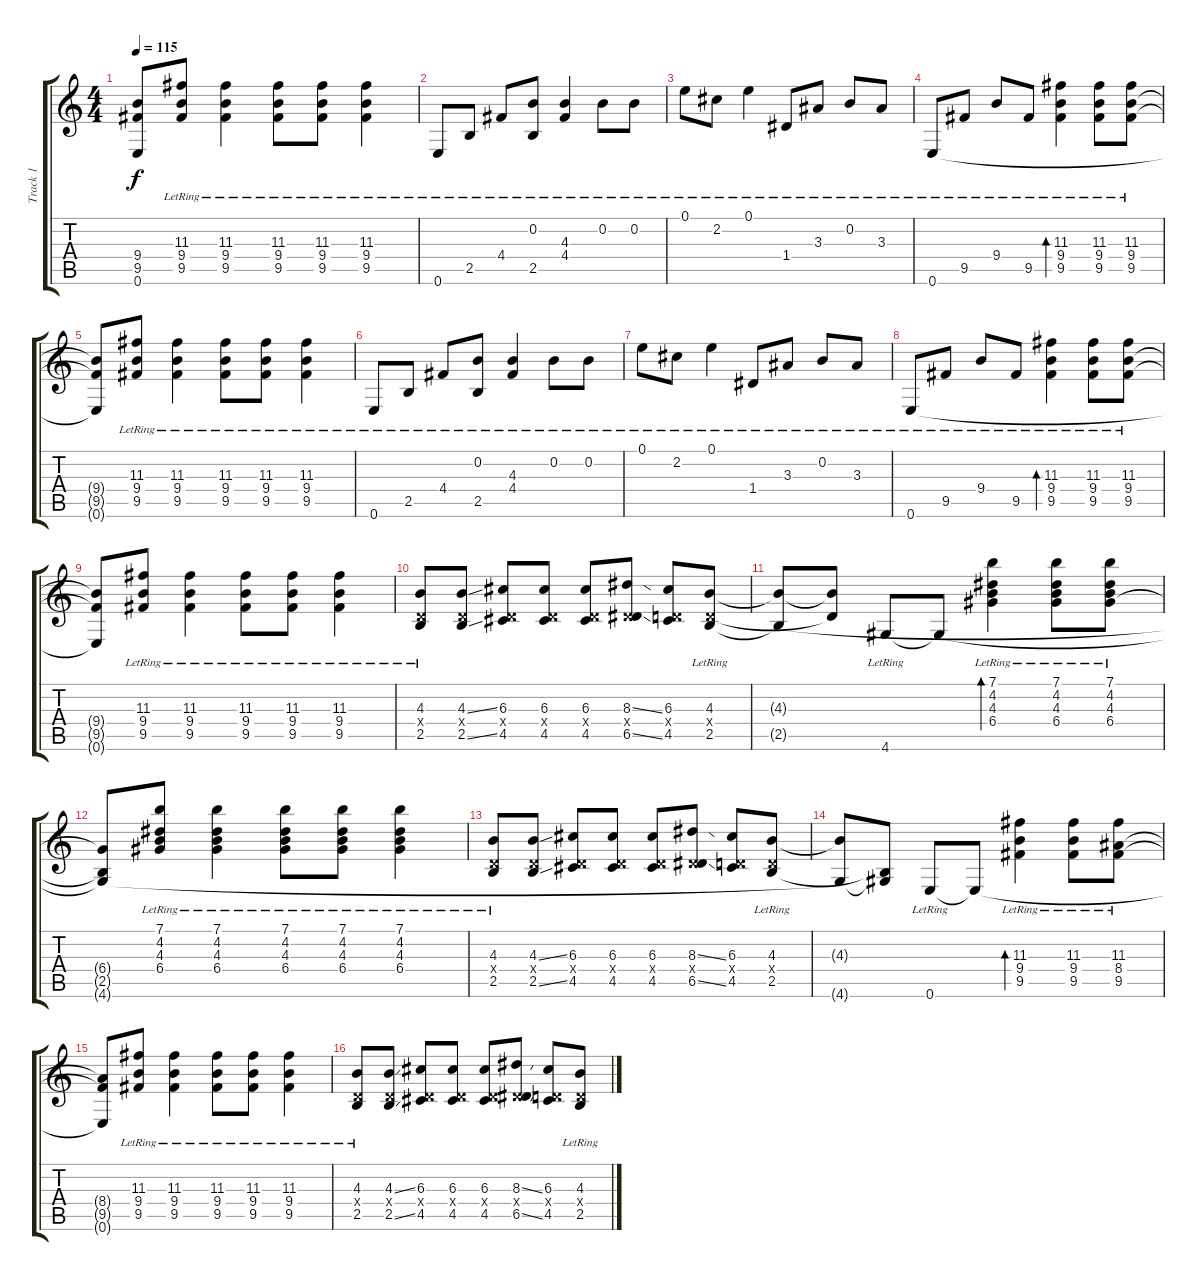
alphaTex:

\track ("Track 1" "Track 1") {instrument acousticguitarsteel}
\staff {score tabs}
\tuning (E4 B3 G3 D3 A2 E2) {hide}
\ts (4 4)
\tempo 115
\clef g2
\ks c
(9.4{t} 9.5{t} 0.6{t}).8{dy f} (11.3{lr} 9.4 9.5).8 (11.3{lr} 9.4{lr} 9.5{lr}).4 (11.3{lr} 9.4{lr} 9.5{lr}).8 (11.3{lr} 9.4{lr} 9.5{lr}).8 (11.3{lr} 9.4{lr} 9.5{lr}).4 |
0.6{lr}.8 2.5{lr}.8 4.4{lr}.8 (0.2{lr} 2.5{lr}).8 (4.3{lr} 4.4{lr}).4 0.2{lr}.8 0.2{lr}.8 |
0.1{lr}.8 2.2{lr}.8 0.1{lr}.4 1.4{lr}.8 3.3{lr}.8 0.2{lr}.8 3.3{lr}.8 |
0.6{lr}.8 9.5{lr}.8 9.4{lr}.8 9.5{lr}.8 (11.3{lr} 9.4{lr} 9.5{lr}).4{bd 240} (11.3{lr} 9.4{lr} 9.5{lr}).8 (11.3{lr} 9.4{lr} 9.5{lr}).8 |
(9.4{t} 9.5{t} 0.6{t}).8 (11.3{lr} 9.4 9.5).8 (11.3{lr} 9.4{lr} 9.5{lr}).4 (11.3{lr} 9.4{lr} 9.5{lr}).8 (11.3{lr} 9.4{lr} 9.5{lr}).8 (11.3{lr} 9.4{lr} 9.5{lr}).4 |
0.6{lr}.8 2.5{lr}.8 4.4{lr}.8 (0.2{lr} 2.5{lr}).8 (4.3{lr} 4.4{lr}).4 0.2{lr}.8 0.2{lr}.8 |
0.1{lr}.8 2.2{lr}.8 0.1{lr}.4 1.4{lr}.8 3.3{lr}.8 0.2{lr}.8 3.3{lr}.8 |
0.6{lr}.8 9.5{lr}.8 9.4{lr}.8 9.5{lr}.8 (11.3{lr} 9.4{lr} 9.5{lr}).4{bd 240} (11.3{lr} 9.4{lr} 9.5{lr}).8 (11.3{lr} 9.4{lr} 9.5{lr}).8 |
(9.4{t} 9.5{t} 0.6{t}).8 (11.3{lr} 9.4 9.5).8 (11.3{lr} 9.4{lr} 9.5{lr}).4 (11.3{lr} 9.4{lr} 9.5{lr}).8 (11.3{lr} 9.4{lr} 9.5{lr}).8 (11.3{lr} 9.4{lr} 9.5{lr}).4 |
(4.3{lr} 0.4{x} 2.5{lr}).8 (4.3{ss} 0.4{x} 2.5{ss}).8 (6.3 0.4{x} 4.5).8 (6.3 0.4{x} 4.5).8 (6.3 0.4{x} 4.5).8 (8.3{ss} 0.4{x} 6.5{ss}).8 (6.3 0.4{x} 4.5).8 (4.3{lr} 0.4{x} 2.5{lr}).8 |
(4.3{t} 2.5{t}).8 (4.3{t} 0.4{t}).8 4.6{lr}.8 4.6{t}.8 (7.1 4.2 4.3{lr} 6.4{lr}).4{bd 240} (7.1 4.2 4.3{lr} 6.4{lr}).8 (7.1 4.2 4.3{lr} 6.4{lr}).8 |
(6.4{t} 2.5{t} 4.6{t}).8 (7.1 4.2 4.3{lr} 6.4).8 (7.1 4.2 4.3{lr} 6.4{lr}).4 (7.1 4.2 4.3{lr} 6.4{lr}).8 (7.1 4.2 4.3{lr} 6.4{lr}).8 (7.1 4.2 4.3{lr} 6.4{lr}).4 |
(4.3{lr} 0.4{x} 2.5{lr}).8 (4.3{ss} 0.4{x} 2.5{ss}).8 (6.3 0.4{x} 4.5).8 (6.3 0.4{x} 4.5).8 (6.3 0.4{x} 4.5).8 (8.3{ss} 0.4{x} 6.5{ss}).8 (6.3 0.4{x} 4.5).8 (4.3{lr} 0.4{x} 2.5{lr}).8 |
(4.3{t} 4.6{t}).8 (2.5{t} 4.6{t}).8 0.6{lr}.8 0.6{t}.8 (11.3{lr} 9.4{lr} 9.5).4{bd 240} (11.3{lr} 9.4{lr} 9.5).8 (11.3{lr} 8.4{lr} 9.5).8 |
(8.4{t} 9.5{t} 0.6{t}).8 (11.3{lr} 9.4 9.5).8 (11.3{lr} 9.4{lr} 9.5).4 (11.3{lr} 9.4{lr} 9.5).8 (11.3{lr} 9.4{lr} 9.5).8 (11.3{lr} 9.4{lr} 9.5).4 |
(4.3{lr} 0.4{x} 2.5{lr}).8 (4.3{ss} 0.4{x} 2.5{ss}).8 (6.3 0.4{x} 4.5).8 (6.3 0.4{x} 4.5).8 (6.3 0.4{x} 4.5).8 (8.3{ss} 0.4{x} 6.5{ss}).8 (6.3 0.4{x} 4.5).8 (4.3{lr} 0.4{x} 2.5{lr}).8
